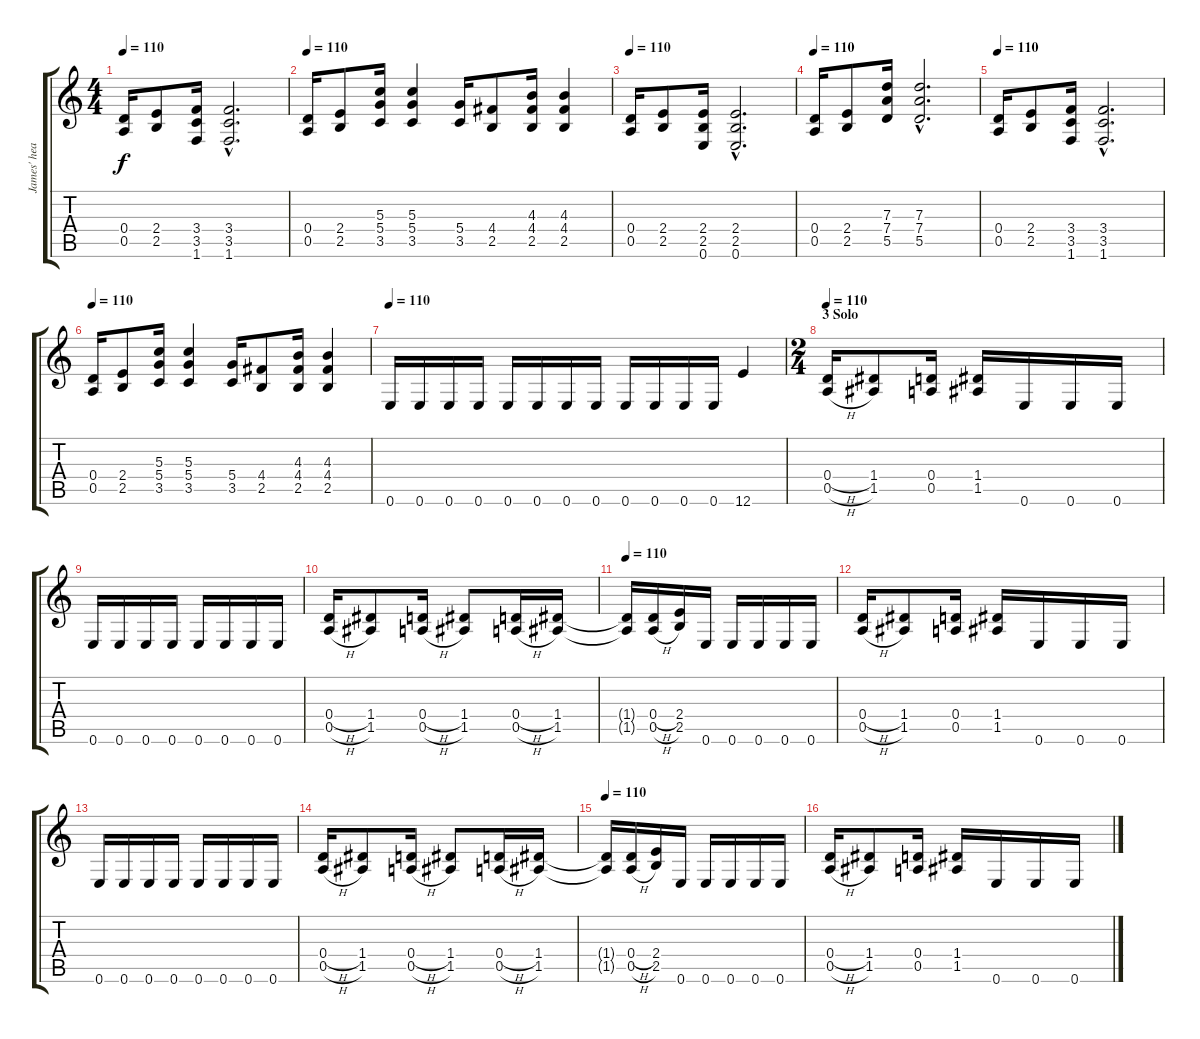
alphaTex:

\track ("James' heavy" "James' hea") {instrument distortionguitar}
\staff {score tabs}
\tuning (E4 B3 G3 D3 A2 E2) {hide}
\ts (4 4)
\tempo 110
\clef g2
\ks c
(0.4 0.5).16{dy f} (2.4 2.5).8 (3.4 3.5 1.6).16 (3.4{hac} 3.5{hac} 1.6{hac}).2{d} |
\tempo 110
(0.4 0.5).16 (2.4 2.5).8 (5.3 5.4 3.5).16 (5.3 5.4 3.5).4 (5.4 3.5).16 (4.4 2.5).8 (4.3 4.4 2.5).16 (4.3 4.4 2.5).4 |
\tempo 110
(0.4 0.5).16 (2.4 2.5).8 (2.4 2.5 0.6).16 (2.4{hac} 2.5{hac} 0.6{hac}).2{d} |
\tempo 110
(0.4 0.5).16 (2.4 2.5).8 (7.3 7.4 5.5).16 (7.3{hac} 7.4{hac} 5.5{hac}).2{d} |
\tempo 110
(0.4 0.5).16 (2.4 2.5).8 (3.4 3.5 1.6).16 (3.4{hac} 3.5{hac} 1.6{hac}).2{d} |
\tempo 110
(0.4 0.5).16 (2.4 2.5).8 (5.3 5.4 3.5).16 (5.3 5.4 3.5).4 (5.4 3.5).16 (4.4 2.5).8 (4.3 4.4 2.5).16 (4.3 4.4 2.5).4 |
\tempo 110
0.6.16 0.6.16 0.6.16 0.6.16 0.6.16 0.6.16 0.6.16 0.6.16 0.6.16 0.6.16 0.6.16 0.6.16 12.6.4 |
\ts (2 4)
\section ("" "3 Solo")
\tempo 110
(0.4{h} 0.5{h}).16 (1.4 1.5).8 (0.4 0.5).16 (1.4 1.5).16 0.6.16 0.6.16 0.6.16 |
0.6.16 0.6.16 0.6.16 0.6.16 0.6.16 0.6.16 0.6.16 0.6.16 |
(0.4{h} 0.5{h}).16 (1.4 1.5).8 (0.4{h} 0.5{h}).16 (1.4 1.5).8 (0.4{h} 0.5{h}).16 (1.4 1.5).16 |
\tempo 110
(1.4{t} 1.5{t}).16 (0.4{h} 0.5{h}).16 (2.4 2.5).16 0.6.16 0.6.16 0.6.16 0.6.16 0.6.16 |
(0.4{h} 0.5{h}).16 (1.4 1.5).8 (0.4 0.5).16 (1.4 1.5).16 0.6.16 0.6.16 0.6.16 |
0.6.16 0.6.16 0.6.16 0.6.16 0.6.16 0.6.16 0.6.16 0.6.16 |
(0.4{h} 0.5{h}).16 (1.4 1.5).8 (0.4{h} 0.5{h}).16 (1.4 1.5).8 (0.4{h} 0.5{h}).16 (1.4 1.5).16 |
\tempo 110
(1.4{t} 1.5{t}).16 (0.4{h} 0.5{h}).16 (2.4 2.5).16 0.6.16 0.6.16 0.6.16 0.6.16 0.6.16 |
(0.4{h} 0.5{h}).16 (1.4 1.5).8 (0.4 0.5).16 (1.4 1.5).16 0.6.16 0.6.16 0.6.16
